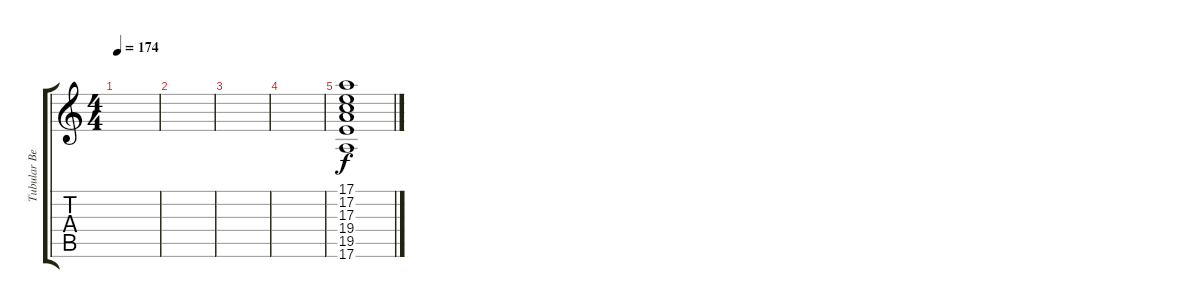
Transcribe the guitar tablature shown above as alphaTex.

\track ("Tubular Bells" "Tubular Be") {instrument tubularbells}
\staff {score tabs}
\tuning (E4 B3 G3 D3 A2 E2) {hide}
\ts (4 4)
\tempo 174
\clef g2
\ks c
|
|
|
|
(17.1 17.2 17.3 19.4 19.5 17.6).1
